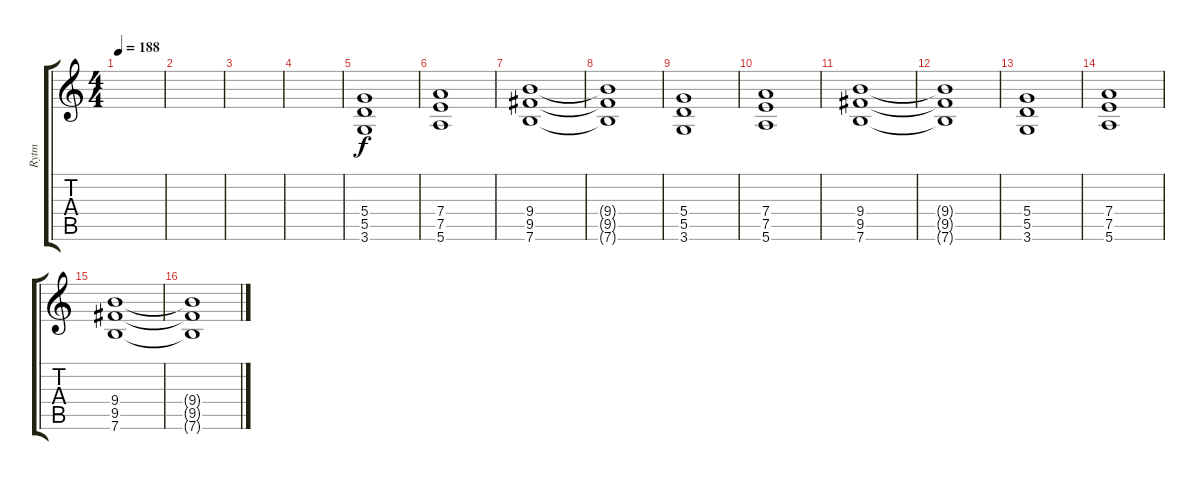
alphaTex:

\track ("Rytm" "Rytm") {instrument distortionguitar}
\staff {score tabs}
\tuning (E4 B3 G3 D3 A2 E2) {hide}
\ts (4 4)
\tempo 188
\clef g2
\ks c
|
|
|
|
(5.4 5.5 3.6).1 |
(7.4 7.5 5.6).1 |
(9.4 9.5 7.6).1 |
(9.4{t} 9.5{t} 7.6{t}).1 |
(5.4 5.5 3.6).1 |
(7.4 7.5 5.6).1 |
(9.4 9.5 7.6).1 |
(9.4{t} 9.5{t} 7.6{t}).1 |
(5.4 5.5 3.6).1 |
(7.4 7.5 5.6).1 |
(9.4 9.5 7.6).1 |
(9.4{t} 9.5{t} 7.6{t}).1
